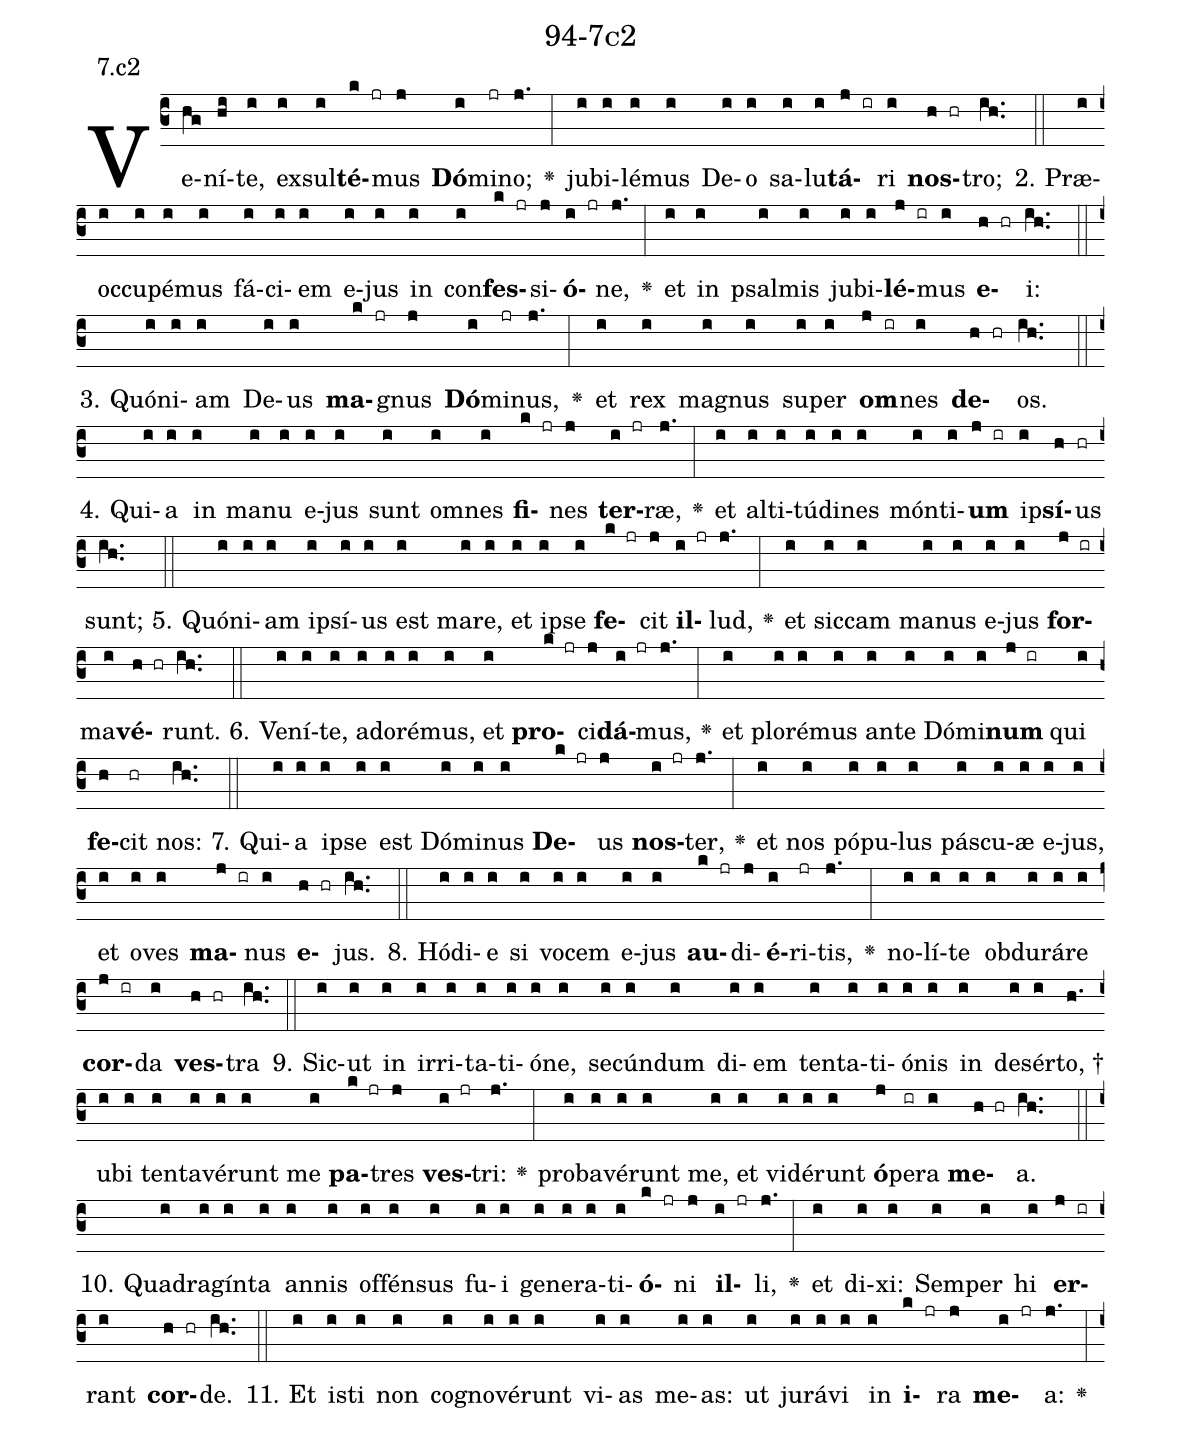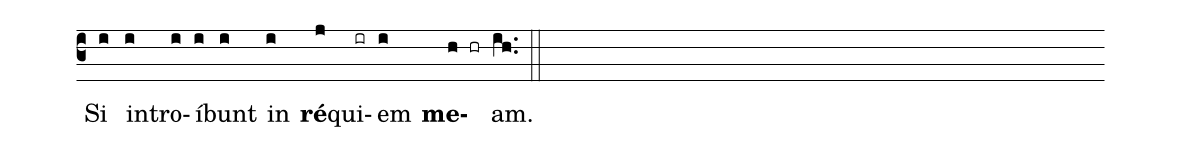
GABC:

name: 94-7c2;
annotation: 7.c2;
%%
(c3)Ve(hg)ní(hi)te,(i) ex(i)sul(i)<b>té</b>(k jr)mus(j) <b>Dó</b>(i)mi(jr)no;(j.) <v>\greheightstar</v>(:) ju(i)bi(i)lé(i)mus(i) De(i)o(i) sa(i)lu(i)<b>tá</b>(j ir)ri(i) <b>nos</b>(h hr)tro;(ih..) (::)
2. Præ(i)oc(i)cu(i)pé(i)mus(i) fá(i)ci(i)em(i) e(i)jus(i) in(i) con(i)<b>fes</b>(k jr)si(j)<b>ó</b>(i jr)ne,(j.) <v>\greheightstar</v>(:) et(i) in(i) psal(i)mis(i) ju(i)bi(i)<b>lé</b>(j ir)mus(i) <b>e</b>(h hr)i:(ih..) (::)
3. Quón(i)i(i)am(i) De(i)us(i) <b>ma</b>(k jr)gnus(j) <b>Dó</b>(i)mi(jr)nus,(j.) <v>\greheightstar</v>(:) et(i) rex(i) ma(i)gnus(i) su(i)per(i) <b>om</b>(j ir)nes(i) <b>de</b>(h hr)os.(ih..) (::)
4. Qui(i)a(i) in(i) ma(i)nu(i) e(i)jus(i) sunt(i) om(i)nes(i) <b>fi</b>(k jr)nes(j) <b>ter</b>(i jr)ræ,(j.) <v>\greheightstar</v>(:) et(i) al(i)ti(i)tú(i)di(i)nes(i) món(i)ti(i)<b>um</b>(j ir) ip(i)<b>sí</b>(h)us(hr) sunt;(ih..) (::)
5. Quón(i)i(i)am(i) ip(i)sí(i)us(i) est(i) ma(i)re,(i) et(i) ip(i)se(i) <b>fe</b>(k jr)cit(j) <b>il</b>(i jr)lud,(j.) <v>\greheightstar</v>(:) et(i) sic(i)cam(i) ma(i)nus(i) e(i)jus(i) <b>for</b>(j ir)ma(i)<b>vé</b>(h hr)runt.(ih..) (::)
6. Ve(i)ní(i)te,(i) ad(i)o(i)ré(i)mus,(i) et(i) <b>pro</b>(k jr)ci(j)<b>dá</b>(i jr)mus,(j.) <v>\greheightstar</v>(:) et(i) plo(i)ré(i)mus(i) an(i)te(i) Dó(i)mi(i)<b>num</b>(j ir) qui(i) <b>fe</b>(h)cit(hr) nos:(ih..) (::)
7. Qui(i)a(i) ip(i)se(i) est(i) Dó(i)mi(i)nus(i) <b>De</b>(k jr)us(j) <b>nos</b>(i jr)ter,(j.) <v>\greheightstar</v>(:) et(i) nos(i) pó(i)pu(i)lus(i) pás(i)cu(i)æ(i) e(i)jus,(i) et(i) o(i)ves(i) <b>ma</b>(j ir)nus(i) <b>e</b>(h hr)jus.(ih..) (::)
8. Hó(i)di(i)e(i) si(i) vo(i)cem(i) e(i)jus(i) <b>au</b>(k jr)di(j)<b>é</b>(i)ri(jr)tis,(j.) <v>\greheightstar</v>(:) no(i)lí(i)te(i) ob(i)du(i)rá(i)re(i) <b>cor</b>(j ir)da(i) <b>ves</b>(h hr)tra(ih..) (::)
9. Sic(i)ut(i) in(i) ir(i)ri(i)ta(i)ti(i)ó(i)ne,(i) se(i)cún(i)dum(i) di(i)em(i) ten(i)ta(i)ti(i)ó(i)nis(i) in(i) de(i)sér(i)to, †(h.) u(i)bi(i) ten(i)ta(i)vé(i)runt(i) me(i) <b>pa</b>(k jr)tres(j) <b>ves</b>(i jr)tri:(j.) <v>\greheightstar</v>(:) pro(i)ba(i)vé(i)runt(i) me,(i) et(i) vi(i)dé(i)runt(i) <b>ó</b>(j)pe(ir)ra(i) <b>me</b>(h hr)a.(ih..) (::)
10. Qua(i)dra(i)gín(i)ta(i) an(i)nis(i) of(i)fén(i)sus(i) fu(i)i(i) ge(i)ne(i)ra(i)ti(i)<b>ó</b>(k jr)ni(j) <b>il</b>(i jr)li,(j.) <v>\greheightstar</v>(:) et(i) di(i)xi:(i) Sem(i)per(i) hi(i) <b>er</b>(j ir)rant(i) <b>cor</b>(h hr)de.(ih..) (::)
11. Et(i) is(i)ti(i) non(i) co(i)gno(i)vé(i)runt(i) vi(i)as(i) me(i)as:(i) ut(i) ju(i)rá(i)vi(i) in(i) <b>i</b>(k jr)ra(j) <b>me</b>(i jr)a:(j.) <v>\greheightstar</v>(:) Si(i) in(i)tro(i)í(i)bunt(i) in(i) <b>ré</b>(j)qui(ir)em(i) <b>me</b>(h hr)am.(ih..) (::)
